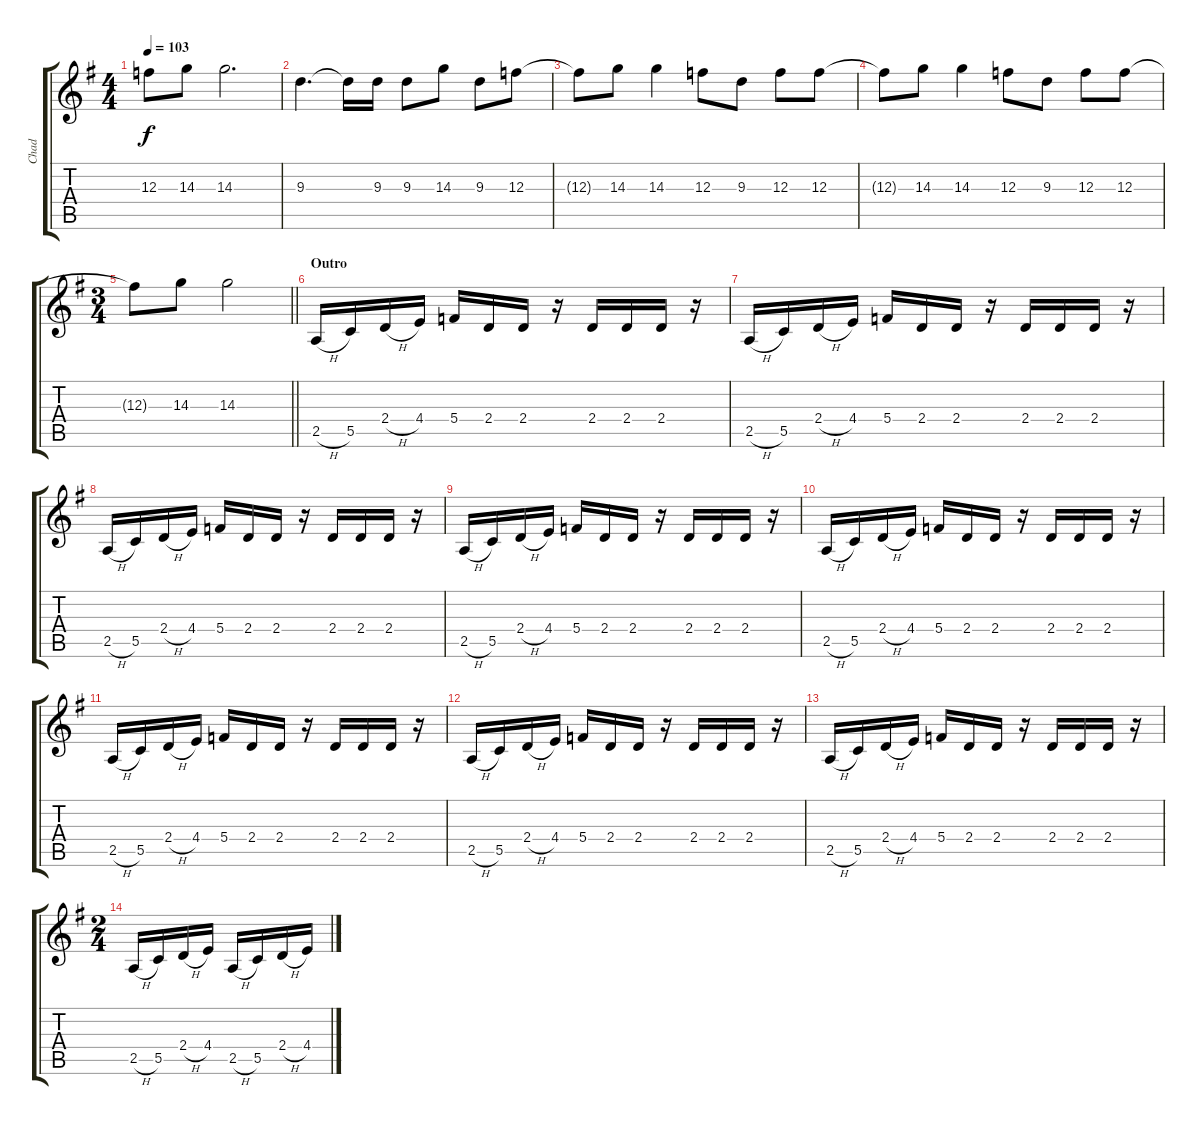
\track ("Chad" "Chad") {instrument distortionguitar}
\staff {score tabs}
\tuning (D4 A3 F3 C3 G2 D2) {hide}
\ts (4 4)
\tempo 103
\clef g2
\ks g
12.3{t}.8{dy f} 14.3.8 14.3.2{d} |
9.3.4{d} 9.3{t}.16 9.3.16 9.3.8 14.3.8 9.3.8 12.3.8 |
12.3{t}.8 14.3.8 14.3.4 12.3.8 9.3.8 12.3.8 12.3.8 |
12.3{t}.8 14.3.8 14.3.4 12.3.8 9.3.8 12.3.8 12.3.8 |
\ts (3 4)
\barLineRight lightlight
12.3{t}.8 14.3.8 14.3.2 |
\section ("" "Outro")
2.5{h}.16 5.5.16 2.4{h}.16 4.4.16 5.4.16 2.4.16 2.4.16 r.16 2.4.16 2.4.16 2.4.16 r.16 |
2.5{h}.16 5.5.16 2.4{h}.16 4.4.16 5.4.16 2.4.16 2.4.16 r.16 2.4.16 2.4.16 2.4.16 r.16 |
2.5{h}.16 5.5.16 2.4{h}.16 4.4.16 5.4.16 2.4.16 2.4.16 r.16 2.4.16 2.4.16 2.4.16 r.16 |
2.5{h}.16 5.5.16 2.4{h}.16 4.4.16 5.4.16 2.4.16 2.4.16 r.16 2.4.16 2.4.16 2.4.16 r.16 |
2.5{h}.16 5.5.16 2.4{h}.16 4.4.16 5.4.16 2.4.16 2.4.16 r.16 2.4.16 2.4.16 2.4.16 r.16 |
2.5{h}.16 5.5.16 2.4{h}.16 4.4.16 5.4.16 2.4.16 2.4.16 r.16 2.4.16 2.4.16 2.4.16 r.16 |
2.5{h}.16 5.5.16 2.4{h}.16 4.4.16 5.4.16 2.4.16 2.4.16 r.16 2.4.16 2.4.16 2.4.16 r.16 |
2.5{h}.16 5.5.16 2.4{h}.16 4.4.16 5.4.16 2.4.16 2.4.16 r.16 2.4.16 2.4.16 2.4.16 r.16 |
\ts (2 4)
2.5{h}.16 5.5.16 2.4{h}.16 4.4.16 2.5{h}.16 5.5.16 2.4{h}.16 4.4.16
